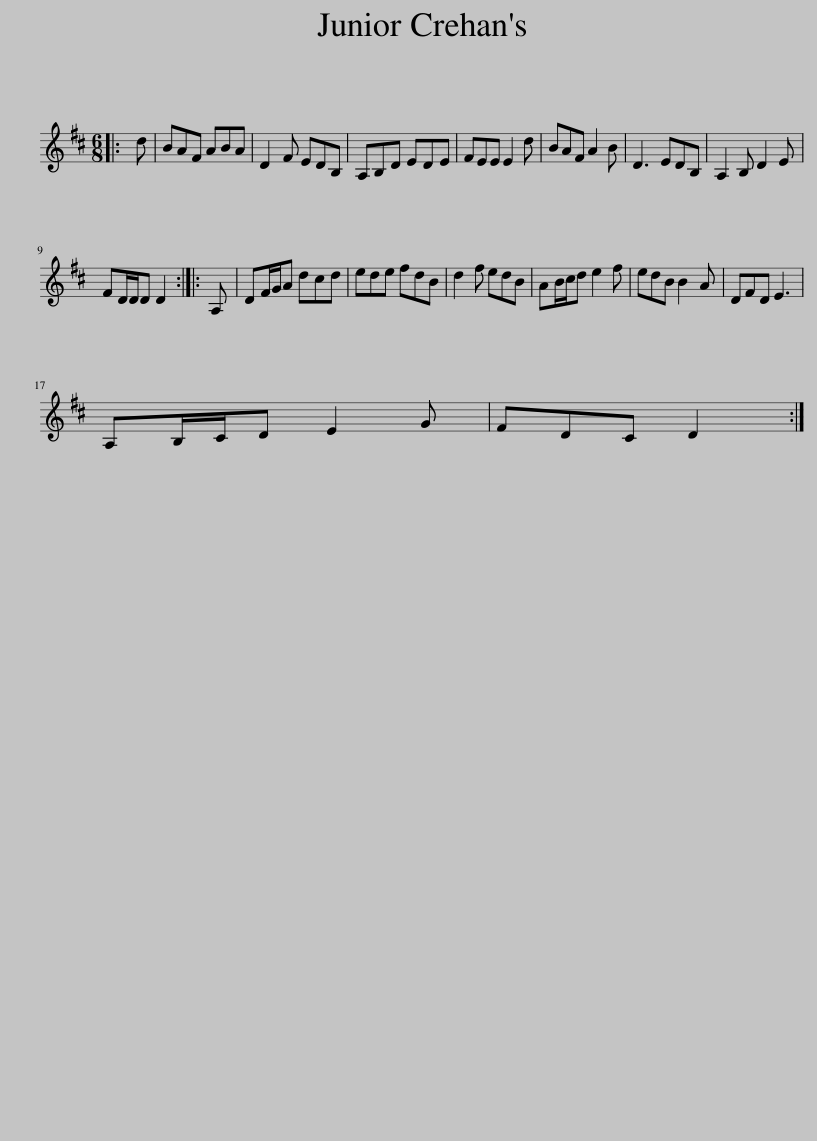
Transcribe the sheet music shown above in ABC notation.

X:1
L:1/8
M:6/8
I:linebreak $
K:D
V:1 treble
V:1
|: d | BAF ABA | D2 F EDB, | A,B,D EDE | FEE E2 d | %5
 BAF A2 B | D3 EDB, | A,2 B, D2 E |$ FD/D/D D2 :: A, | %10
 DF/G/A dcd | ede fdB | d2 f edB | AB/c/d e2 f | edB B2 A | %15
 DFD E3 |$ A,B,/C/D E2 G | FDC D2 :| %18
